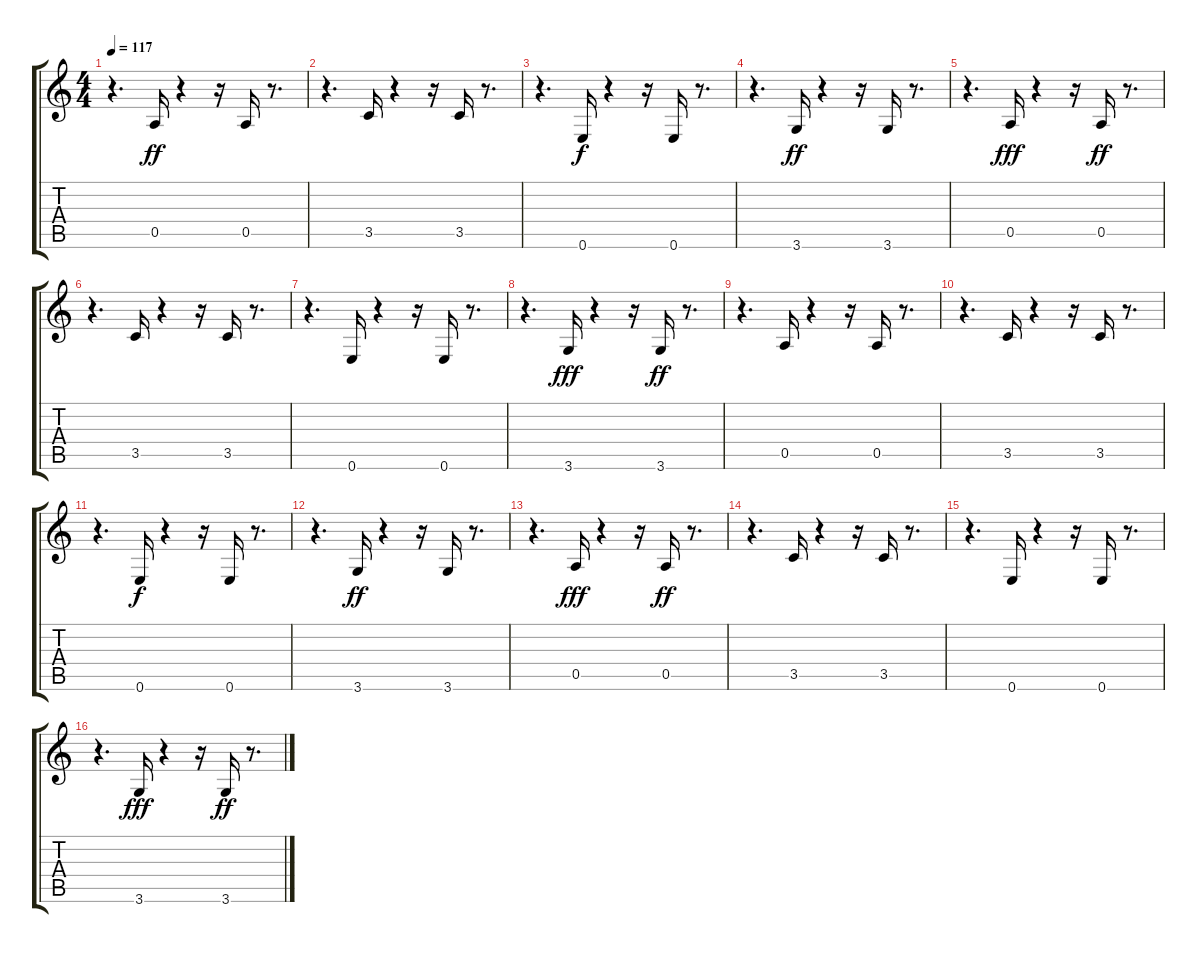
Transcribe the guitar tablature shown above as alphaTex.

\track "" {instrument synthbass2}
\staff {score tabs}
\tuning (E4 B3 G3 D3 A2 E2) {hide}
\ts (4 4)
\tempo 117
\clef g2
\ks c
r.4{d dy ff} 0.5.16 r.4 r.16 0.5.16 r.8{d} |
r.4{d} 3.5.16 r.4 r.16 3.5.16 r.8{d} |
r.4{d} 0.6.16{dy f} r.4 r.16 0.6.16 r.8{d} |
r.4{d} 3.6.16{dy ff} r.4 r.16 3.6.16 r.8{d} |
r.4{d} 0.5.16{dy fff} r.4 r.16 0.5.16{dy ff} r.8{d} |
r.4{d} 3.5.16 r.4 r.16 3.5.16 r.8{d} |
r.4{d} 0.6.16 r.4 r.16 0.6.16 r.8{d} |
r.4{d} 3.6.16{dy fff} r.4 r.16 3.6.16{dy ff} r.8{d} |
r.4{d} 0.5.16 r.4 r.16 0.5.16 r.8{d} |
r.4{d} 3.5.16 r.4 r.16 3.5.16 r.8{d} |
r.4{d} 0.6.16{dy f} r.4 r.16 0.6.16 r.8{d} |
r.4{d} 3.6.16{dy ff} r.4 r.16 3.6.16 r.8{d} |
r.4{d} 0.5.16{dy fff} r.4 r.16 0.5.16{dy ff} r.8{d} |
r.4{d} 3.5.16 r.4 r.16 3.5.16 r.8{d} |
r.4{d} 0.6.16 r.4 r.16 0.6.16 r.8{d} |
r.4{d} 3.6.16{dy fff} r.4 r.16 3.6.16{dy ff} r.8{d}
